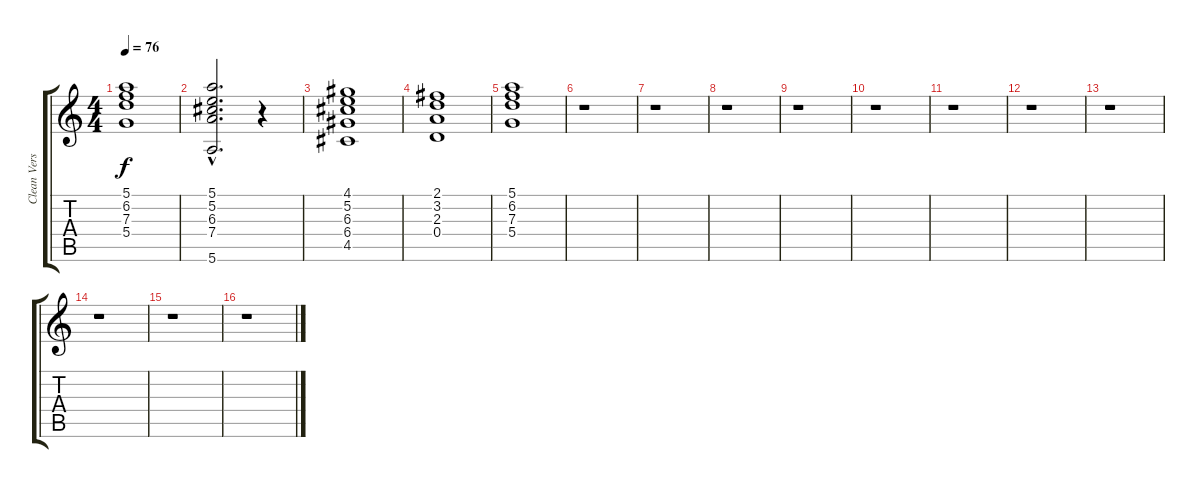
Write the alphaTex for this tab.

\track ("Clean Verse Guitar 2" "Clean Vers") {instrument electricguitarclean}
\staff {score tabs}
\tuning (E4 B3 G3 D3 A2 E2) {hide}
\ts (4 4)
\tempo 76
\clef g2
\ks c
(5.1 6.2 7.3 5.4).1{dy f} |
(5.1{hac} 5.2{hac} 6.3{hac} 7.4{hac} 5.6{hac}).2{d} r.4 |
(4.1 5.2 6.3 6.4 4.5).1 |
(2.1 3.2 2.3 0.4).1 |
(5.1 6.2 7.3 5.4).1 |
r.1 |
r.1 |
r.1 |
r.1 |
r.1 |
r.1 |
r.1 |
r.1 |
r.1 |
r.1 |
r.1
